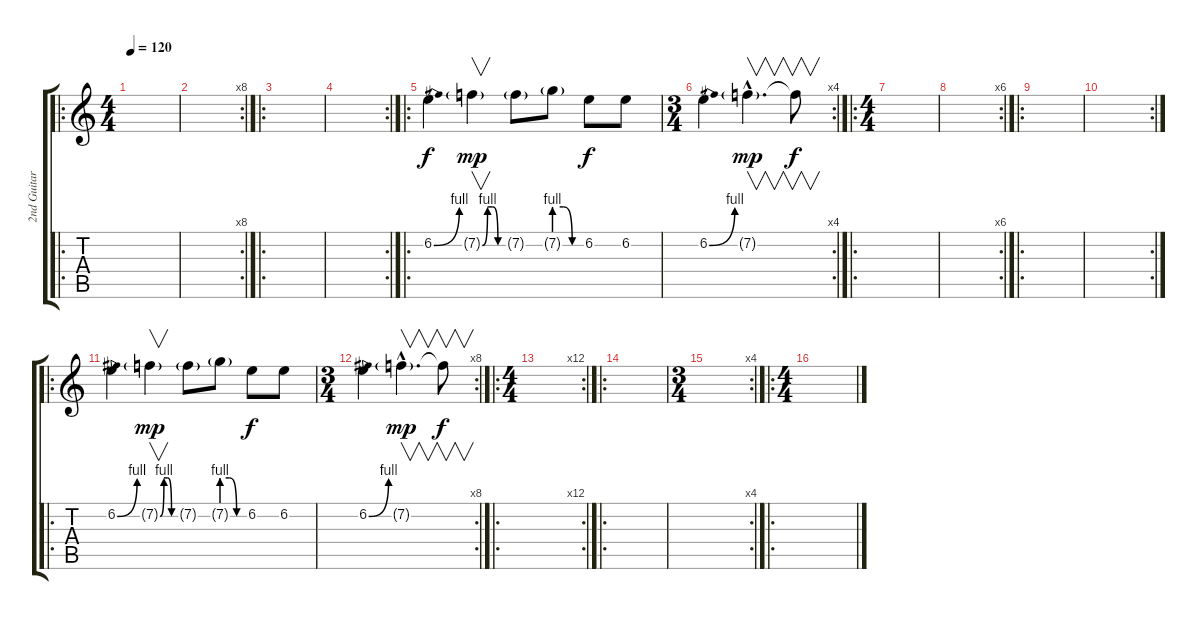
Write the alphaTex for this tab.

\track ("2nd Guitar" "2nd Guitar") {instrument overdrivenguitar}
\staff {score tabs}
\tuning (Eb4 Bb3 Gb3 Db3 Ab2 Eb2) {hide}
\ro
\ts (4 4)
\tempo 120
\clef g2
\ks c
|
\rc 8
|
\ro
|
\rc 2
|
\ro
6.2{be (bend 0 0 60 4)}.4 7.2{be (custom 0 0 15 4 30 4 45 0 60 0) g}.4{v dy mp} 7.2{g}.8 7.2{be (custom 0 4 20 4 40 0 60 0) g}.8 6.2.8{dy f} 6.2.8 |
\rc 4
\ts (3 4)
6.2{be (bend 0 0 60 4)}.4 7.2{g hac}.4{v d dy mp} 7.2{t}.8{v dy f} |
\ro
\ts (4 4)
|
\rc 6
|
\ro
|
\rc 2
|
\ro
6.2{be (bend 0 0 60 4)}.4 7.2{be (custom 0 0 15 4 30 4 45 0 60 0) g}.4{v dy mp} 7.2{g}.8 7.2{be (custom 0 4 20 4 40 0 60 0) g}.8 6.2.8{dy f} 6.2.8 |
\rc 8
\ts (3 4)
6.2{be (bend 0 0 60 4)}.4 7.2{g hac}.4{v d dy mp} 7.2{t}.8{v dy f} |
\ro
\rc 12
\ts (4 4)
|
\ro
|
\rc 4
\ts (3 4)
|
\ro
\ts (4 4)
